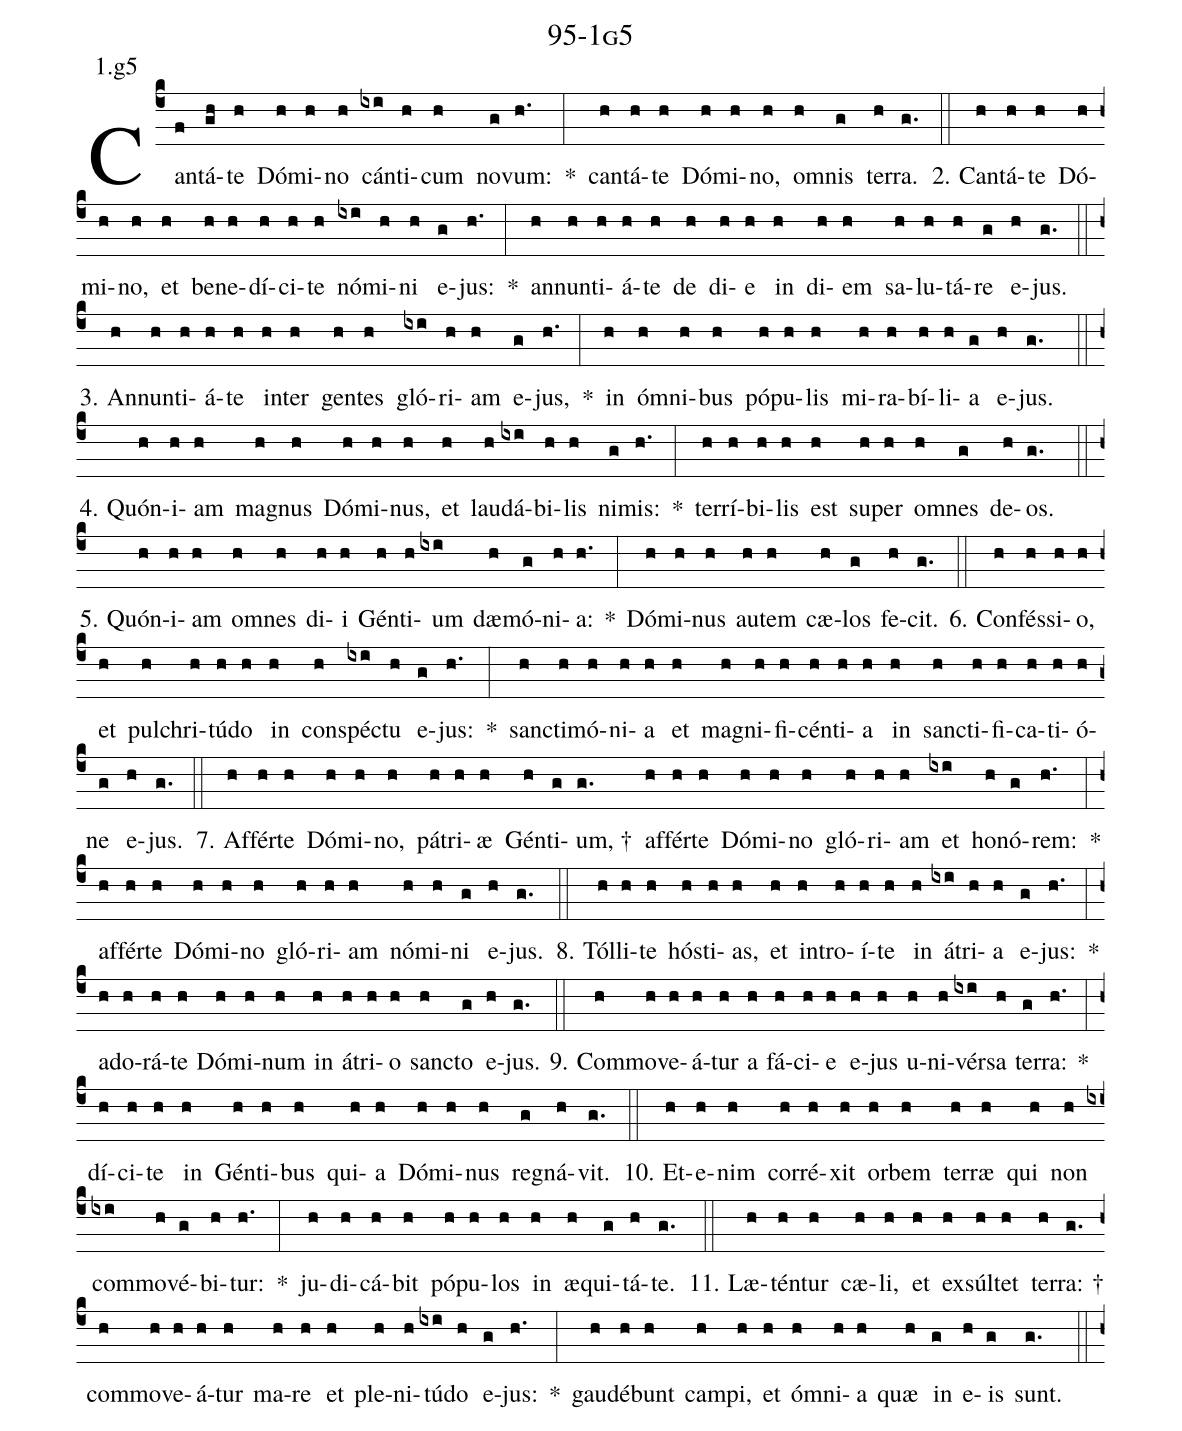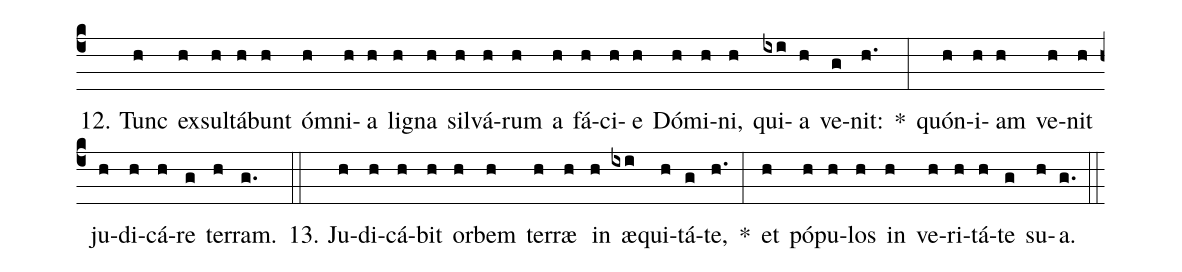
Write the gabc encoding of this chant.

name: 95-1g5;
annotation: 1.g5;
%%
(c4)Can(f)tá(gh)te(h) Dó(h)mi(h)no(h) cán(ixi)ti(h)cum(h) no(g)vum:(h.) *(:) can(h)tá(h)te(h) Dó(h)mi(h)no,(h) om(h)nis(g) ter(h)ra.(g.) (::)
2. Can(h)tá(h)te(h) Dó(h)mi(h)no,(h) et(h) be(h)ne(h)dí(h)ci(h)te(h) nó(ixi)mi(h)ni(h) e(g)jus:(h.) *(:) an(h)nun(h)ti(h)á(h)te(h) de(h) di(h)e(h) in(h) di(h)em(h) sa(h)lu(h)tá(h)re(g) e(h)jus.(g.) (::)
3. An(h)nun(h)ti(h)á(h)te(h) in(h)ter(h) gen(h)tes(h) gló(ixi)ri(h)am(h) e(g)jus,(h.) *(:) in(h) óm(h)ni(h)bus(h) pó(h)pu(h)lis(h) mi(h)ra(h)bí(h)li(h)a(g) e(h)jus.(g.) (::)
4. Quón(h)i(h)am(h) ma(h)gnus(h) Dó(h)mi(h)nus,(h) et(h) lau(h)dá(ixi)bi(h)lis(h) ni(g)mis:(h.) *(:) ter(h)rí(h)bi(h)lis(h) est(h) su(h)per(h) om(h)nes(g) de(h)os.(g.) (::)
5. Quón(h)i(h)am(h) om(h)nes(h) di(h)i(h) Gén(h)ti(h)um(ixi) dæ(h)mó(g)ni(h)a:(h.) *(:) Dó(h)mi(h)nus(h) au(h)tem(h) cæ(h)los(g) fe(h)cit.(g.) (::)
6. Con(h)fés(h)si(h)o,(h) et(h) pul(h)chri(h)tú(h)do(h) in(h) con(h)spéc(ixi)tu(h) e(g)jus:(h.) *(:) sanc(h)ti(h)mó(h)ni(h)a(h) et(h) ma(h)gni(h)fi(h)cén(h)ti(h)a(h) in(h) sanc(h)ti(h)fi(h)ca(h)ti(h)ó(h)ne(g) e(h)jus.(g.) (::)
7. Af(h)fér(h)te(h) Dó(h)mi(h)no,(h) pá(h)tri(h)æ(h) Gén(h)ti(g)um, †(g.) af(h)fér(h)te(h) Dó(h)mi(h)no(h) gló(h)ri(h)am(h) et(ixi) ho(h)nó(g)rem:(h.) *(:) af(h)fér(h)te(h) Dó(h)mi(h)no(h) gló(h)ri(h)am(h) nó(h)mi(h)ni(g) e(h)jus.(g.) (::)
8. Tól(h)li(h)te(h) hós(h)ti(h)as,(h) et(h) in(h)tro(h)í(h)te(h) in(h) á(ixi)tri(h)a(h) e(g)jus:(h.) *(:) ad(h)o(h)rá(h)te(h) Dó(h)mi(h)num(h) in(h) á(h)tri(h)o(h) sanc(h)to(g) e(h)jus.(g.) (::)
9. Com(h)mo(h)ve(h)á(h)tur(h) a(h) fá(h)ci(h)e(h) e(h)jus(h) u(h)ni(h)vér(ixi)sa(h) ter(g)ra:(h.) *(:) dí(h)ci(h)te(h) in(h) Gén(h)ti(h)bus(h) qui(h)a(h) Dó(h)mi(h)nus(h) re(g)gná(h)vit.(g.) (::)
10. Et(h)e(h)nim(h) cor(h)ré(h)xit(h) or(h)bem(h) ter(h)ræ(h) qui(h) non(h) com(ixi)mo(h)vé(g)bi(h)tur:(h.) *(:) ju(h)di(h)cá(h)bit(h) pó(h)pu(h)los(h) in(h) æ(h)qui(g)tá(h)te.(g.) (::)
11. Læ(h)tén(h)tur(h) cæ(h)li,(h) et(h) ex(h)súl(h)tet(h) ter(h)ra: †(g.) com(h)mo(h)ve(h)á(h)tur(h) ma(h)re(h) et(h) ple(h)ni(h)tú(ixi)do(h) e(g)jus:(h.) *(:) gau(h)dé(h)bunt(h) cam(h)pi,(h) et(h) óm(h)ni(h)a(h) quæ(h) in(g) e(h)is(g) sunt.(g.) (::)
12. Tunc(h) ex(h)sul(h)tá(h)bunt(h) óm(h)ni(h)a(h) li(h)gna(h) sil(h)vá(h)rum(h) a(h) fá(h)ci(h)e(h) Dó(h)mi(h)ni,(h) qui(ixi)a(h) ve(g)nit:(h.) *(:) quón(h)i(h)am(h) ve(h)nit(h) ju(h)di(h)cá(h)re(g) ter(h)ram.(g.) (::)
13. Ju(h)di(h)cá(h)bit(h) or(h)bem(h) ter(h)ræ(h) in(h) æ(ixi)qui(h)tá(g)te,(h.) *(:) et(h) pó(h)pu(h)los(h) in(h) ve(h)ri(h)tá(h)te(g) su(h)a.(g.) (::)
